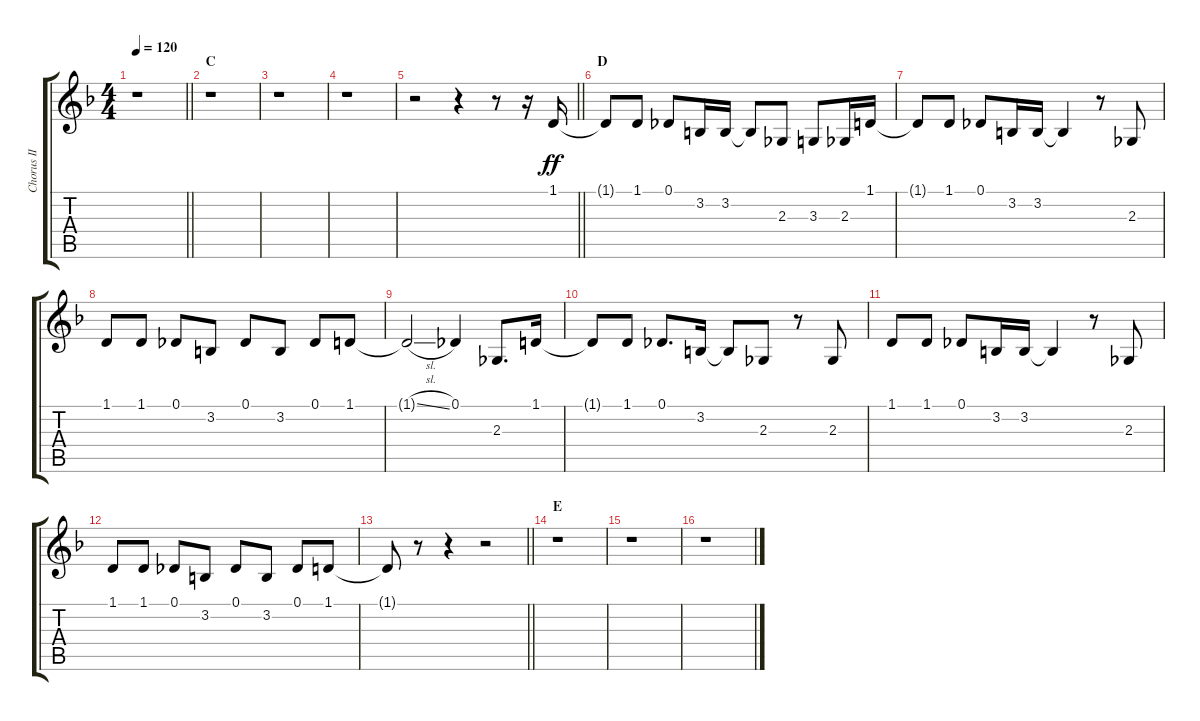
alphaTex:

\track ("Chorus II" "Chorus II") {instrument voiceoohs}
\staff {score tabs}
\tuning (Db4 Ab3 E3 B2 Gb2 B1) {hide}
\ts (4 4)
\tempo 120
\clef g2
\barLineRight lightlight
\ks f
r.1{dy f} |
\section ("" "C")
r.1 |
r.1 |
r.1 |
\barLineRight lightlight
r.2 r.4 r.8 r.16 1.1.16{dy ff} |
\section ("" "D")
1.1{t}.8 1.1.8 0.1.8 3.2.16 3.2.16 3.2{t}.8 2.3.8 3.3.8 2.3.16 1.1.16 |
1.1{t}.8 1.1.8 0.1.8 3.2.16 3.2.16 3.2{t}.4 r.8 2.3.8 |
1.1.8 1.1.8 0.1.8 3.2.8 0.1.8 3.2.8 0.1.8 1.1.8 |
1.1{sl t}.2 0.1.4 2.3.8{d} 1.1.16 |
1.1{t}.8 1.1.8 0.1.8{d} 3.2.16 3.2{t}.8 2.3.8 r.8 2.3.8 |
1.1.8 1.1.8 0.1.8 3.2.16 3.2.16 3.2{t}.4 r.8 2.3.8 |
1.1.8 1.1.8 0.1.8 3.2.8 0.1.8 3.2.8 0.1.8 1.1.8 |
\barLineRight lightlight
1.1{t}.8 r.8 r.4 r.2 |
\section ("" "E")
r.1 |
r.1 |
r.1
